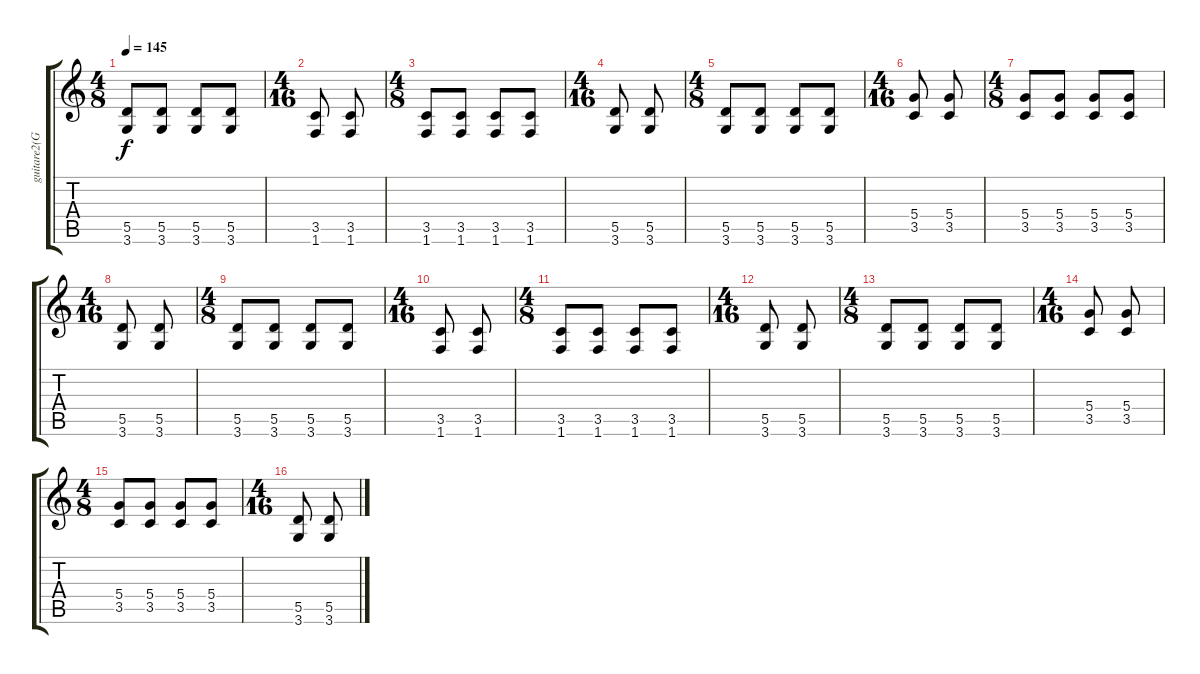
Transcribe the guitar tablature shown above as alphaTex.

\track ("guitare2(Granberg)" "guitare2(G") {instrument distortionguitar}
\staff {score tabs}
\tuning (E4 B3 G3 D3 A2 E2) {hide}
\ts (4 8)
\tempo 145
\clef g2
\ks c
(5.5 3.6).8{dy f} (5.5 3.6).8 (5.5 3.6).8 (5.5 3.6).8 |
\ts (4 16)
(3.5 1.6).8 (3.5 1.6).8 |
\ts (4 8)
(3.5 1.6).8 (3.5 1.6).8 (3.5 1.6).8 (3.5 1.6).8 |
\ts (4 16)
(5.5 3.6).8 (5.5 3.6).8 |
\ts (4 8)
(5.5 3.6).8 (5.5 3.6).8 (5.5 3.6).8 (5.5 3.6).8 |
\ts (4 16)
(5.4 3.5).8 (5.4 3.5).8 |
\ts (4 8)
(5.4 3.5).8 (5.4 3.5).8 (5.4 3.5).8 (5.4 3.5).8 |
\ts (4 16)
(5.5 3.6).8 (5.5 3.6).8 |
\ts (4 8)
(5.5 3.6).8 (5.5 3.6).8 (5.5 3.6).8 (5.5 3.6).8 |
\ts (4 16)
(3.5 1.6).8 (3.5 1.6).8 |
\ts (4 8)
(3.5 1.6).8 (3.5 1.6).8 (3.5 1.6).8 (3.5 1.6).8 |
\ts (4 16)
(5.5 3.6).8 (5.5 3.6).8 |
\ts (4 8)
(5.5 3.6).8 (5.5 3.6).8 (5.5 3.6).8 (5.5 3.6).8 |
\ts (4 16)
(5.4 3.5).8 (5.4 3.5).8 |
\ts (4 8)
(5.4 3.5).8 (5.4 3.5).8 (5.4 3.5).8 (5.4 3.5).8 |
\ts (4 16)
(5.5 3.6).8 (5.5 3.6).8
